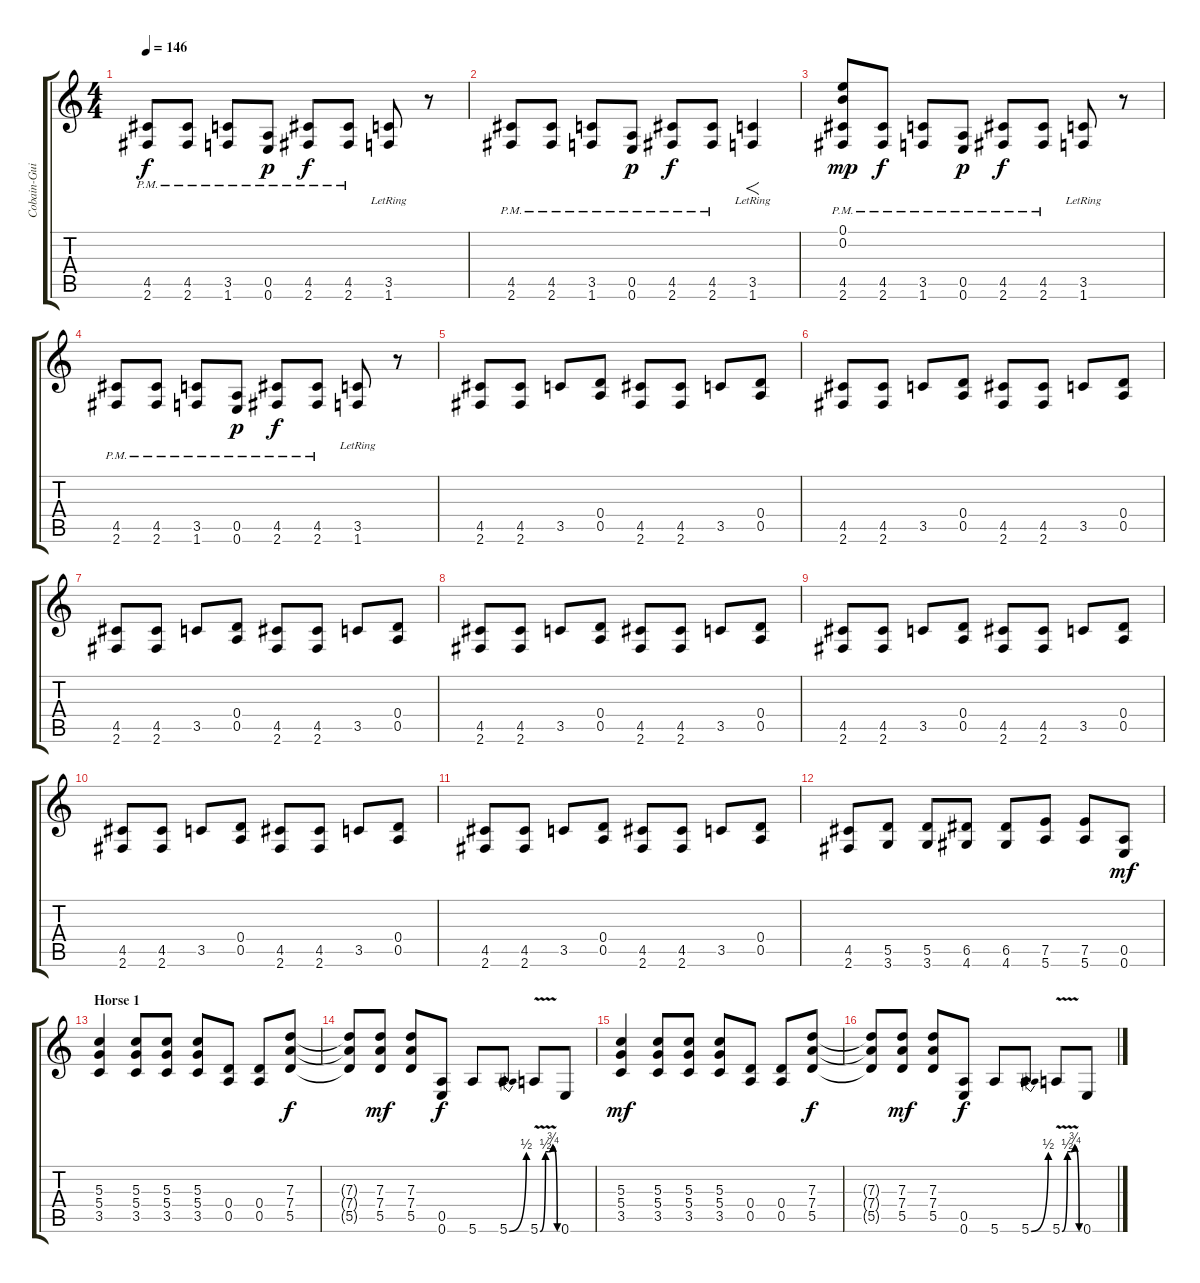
\track ("Cobain-Guitar" "Cobain-Gui") {instrument distortionguitar}
\staff {score tabs}
\tuning (E4 B3 G3 D3 A2 E2) {hide}
\ts (4 4)
\tempo 146
\clef g2
\ks c
(4.5{pm} 2.6{pm}).8{dy f} (4.5{pm} 2.6{pm}).8 (3.5{pm} 1.6{pm}).8 (0.5{pm} 0.6{pm}).8{dy p} (4.5{pm} 2.6{pm}).8{dy f} (4.5{pm} 2.6{pm}).8 (3.5{lr} 1.6{lr}).8 r.8 |
(4.5{pm} 2.6{pm}).8 (4.5{pm} 2.6{pm}).8 (3.5{pm} 1.6{pm}).8 (0.5{pm} 0.6{pm}).8{dy p} (4.5{pm} 2.6{pm}).8{dy f} (4.5{pm} 2.6{pm}).8 (3.5{lr} 1.6{lr}).4{f} |
(0.1 0.2 4.5{pm} 2.6{pm}).8{dy mp} (4.5{pm} 2.6{pm}).8{dy f} (3.5{pm} 1.6{pm}).8 (0.5{pm} 0.6{pm}).8{dy p} (4.5{pm} 2.6{pm}).8{dy f} (4.5{pm} 2.6{pm}).8 (3.5{lr} 1.6{lr}).8 r.8 |
(4.5{pm} 2.6{pm}).8 (4.5{pm} 2.6{pm}).8 (3.5{pm} 1.6{pm}).8 (0.5{pm} 0.6{pm}).8{dy p} (4.5{pm} 2.6{pm}).8{dy f} (4.5{pm} 2.6{pm}).8 (3.5{lr} 1.6{lr}).8 r.8 |
(4.5 2.6).8 (4.5 2.6).8 3.5.8 (0.4 0.5).8 (4.5 2.6).8 (4.5 2.6).8 3.5.8 (0.4 0.5).8 |
(4.5 2.6).8 (4.5 2.6).8 3.5.8 (0.4 0.5).8 (4.5 2.6).8 (4.5 2.6).8 3.5.8 (0.4 0.5).8 |
(4.5 2.6).8 (4.5 2.6).8 3.5.8 (0.4 0.5).8 (4.5 2.6).8 (4.5 2.6).8 3.5.8 (0.4 0.5).8 |
(4.5 2.6).8 (4.5 2.6).8 3.5.8 (0.4 0.5).8 (4.5 2.6).8 (4.5 2.6).8 3.5.8 (0.4 0.5).8 |
(4.5 2.6).8 (4.5 2.6).8 3.5.8 (0.4 0.5).8 (4.5 2.6).8 (4.5 2.6).8 3.5.8 (0.4 0.5).8 |
(4.5 2.6).8 (4.5 2.6).8 3.5.8 (0.4 0.5).8 (4.5 2.6).8 (4.5 2.6).8 3.5.8 (0.4 0.5).8 |
(4.5 2.6).8 (4.5 2.6).8 3.5.8 (0.4 0.5).8 (4.5 2.6).8 (4.5 2.6).8 3.5.8 (0.4 0.5).8 |
(4.5 2.6).8 (5.5 3.6).8 (5.5 3.6).8 (6.5 4.6).8 (6.5 4.6).8 (7.5 5.6).8 (7.5 5.6).8 (0.5 0.6).8{dy mf} |
\section ("" "Horse 1")
(5.3 5.4 3.5).4 (5.3 5.4 3.5).8 (5.3 5.4 3.5).8 (5.3 5.4 3.5).8 (0.4 0.5).8 (0.4 0.5).8 (7.3 7.4 5.5).8{dy f} |
(7.3{t} 7.4{t} 5.5{t}).8 (7.3 7.4 5.5).8{dy mf} (7.3 7.4 5.5).8 (0.5 0.6).8{dy f} 5.6.8 5.6{be (bend 0 0 60 2)}.8 5.6{be (custom 0 0 19 2 30 2 45 3 60 0) v}.8 0.6.8 |
(5.3 5.4 3.5).4{dy mf} (5.3 5.4 3.5).8 (5.3 5.4 3.5).8 (5.3 5.4 3.5).8 (0.4 0.5).8 (0.4 0.5).8 (7.3 7.4 5.5).8{dy f} |
(7.3{t} 7.4{t} 5.5{t}).8 (7.3 7.4 5.5).8{dy mf} (7.3 7.4 5.5).8 (0.5 0.6).8{dy f} 5.6.8 5.6{be (bend 0 0 60 2)}.8 5.6{be (custom 0 0 19 2 30 2 45 3 60 0) v}.8 0.6.8
